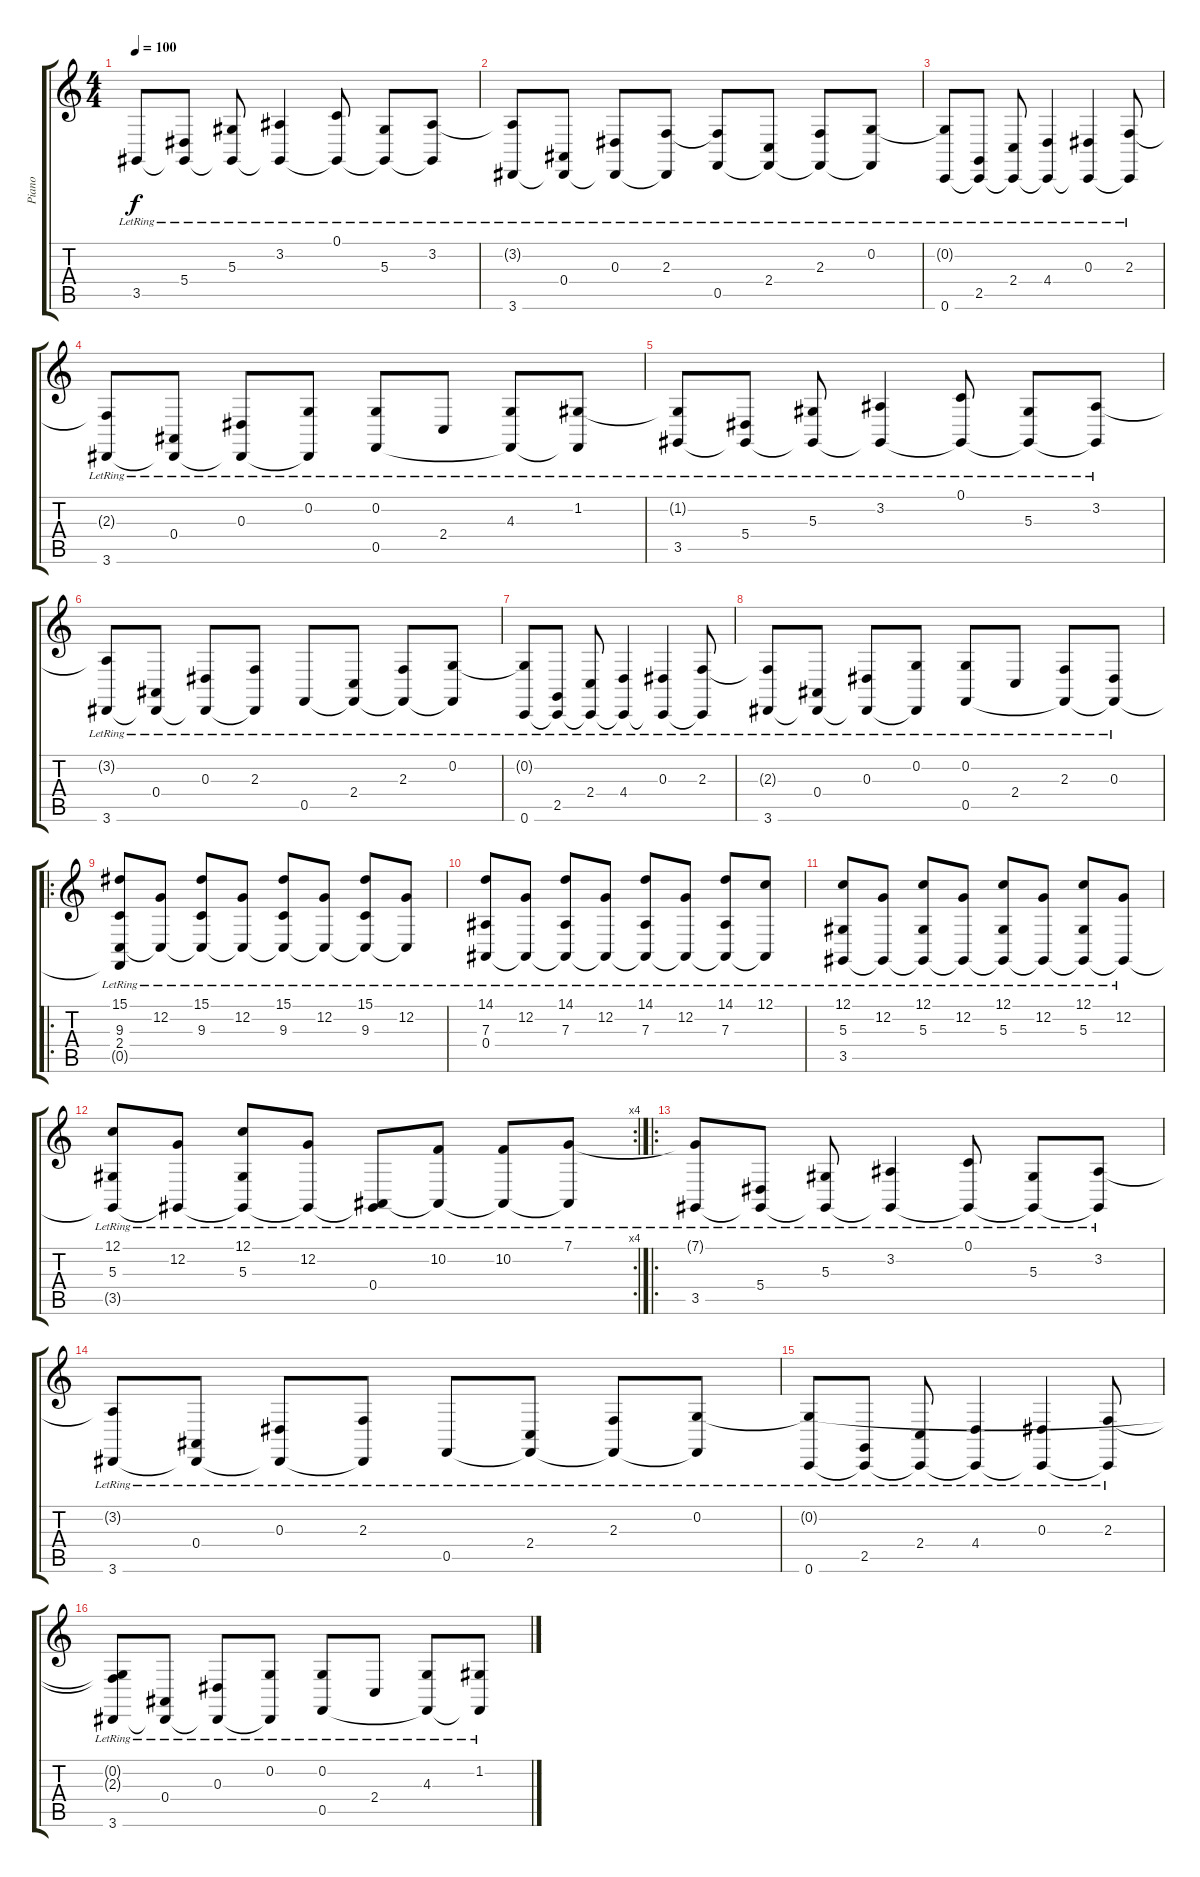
\track ("Piano" "Piano") {instrument brightacousticpiano}
\staff {score tabs}
\tuning (C4 G3 Eb3 Bb2 F2 C2) {hide}
\ts (4 4)
\tempo 100
\clef g2
\ks c
3.5{lr}.8{dy f instrument brightacousticpiano} (5.4{lr} 3.5{t}).8 (5.3{lr} 3.5{t}).8 (3.2{lr} 3.5{t}).4 (0.1{lr} 3.5{t}).8 (5.3{lr} 3.5{t}).8 (3.2{lr} 3.5{t}).8 |
(3.2{t} 3.6{lr}).8 (0.4{lr} 3.6{t}).8 (0.3{lr} 3.6{t}).8 (2.3{lr} 3.6{t}).8 (2.3{t} 0.5{lr}).8 (2.4{lr} 0.5{t}).8 (2.3{lr} 0.5{t}).8 (0.2{lr} 0.5{t}).8 |
(0.2{t} 0.6{lr}).8 (2.5{lr} 0.6{t}).8 (2.4{lr} 0.6{t}).8 (4.4{lr} 0.6{t}).4 (0.3{lr} 0.6{t}).4 (2.3{lr} 0.6{t}).8 |
(2.3{t} 3.6{lr}).8 (0.4{lr} 3.6{t}).8 (0.3{lr} 3.6{t}).8 (0.2{lr} 3.6{t}).8 (0.2{lr} 0.5{lr}).8 2.4{lr}.8 (4.3{lr} 0.5{t}).8 (1.2{lr} 0.5{t}).8 |
(1.2{t} 3.5{lr}).8 (5.4{lr} 3.5{t}).8 (5.3{lr} 3.5{t}).8 (3.2{lr} 3.5{t}).4 (0.1{lr} 3.5{t}).8 (5.3{lr} 3.5{t}).8 (3.2{lr} 3.5{t}).8 |
(3.2{t} 3.6{lr}).8 (0.4{lr} 3.6{t}).8 (0.3{lr} 3.6{t}).8 (2.3{lr} 3.6{t}).8 0.5{lr}.8 (2.4{lr} 0.5{t}).8 (2.3{lr} 0.5{t}).8 (0.2{lr} 0.5{t}).8 |
(0.2{t} 0.6{lr}).8 (2.5{lr} 0.6{t}).8 (2.4{lr} 0.6{t}).8 (4.4{lr} 0.6{t}).4 (0.3{lr} 0.6{t}).4 (2.3{lr} 0.6{t}).8 |
(2.3{t} 3.6{lr}).8 (0.4{lr} 3.6{t}).8 (0.3{lr} 3.6{t}).8 (0.2{lr} 3.6{t}).8 (0.2{lr} 0.5{lr}).8 2.4{lr}.8 (2.3{lr} 0.5{t}).8 (0.3{lr} 0.5{t}).8 |
\ro
(15.1{lr} 9.3{lr} 2.4{lr} 0.5{t}).8 (12.2{lr} 2.4{t}).8 (15.1{lr} 9.3{lr} 2.4{t}).8 (12.2{lr} 2.4{t}).8 (15.1{lr} 9.3{lr} 2.4{t}).8 (12.2{lr} 2.4{t}).8 (15.1{lr} 9.3{lr} 2.4{t}).8 (12.2{lr} 2.4{t}).8 |
(14.1{lr} 7.3{lr} 0.4{lr}).8 (12.2{lr} 0.4{t}).8 (14.1{lr} 7.3{lr} 0.4{t}).8 (12.2{lr} 0.4{t}).8 (14.1{lr} 7.3{lr} 0.4{t}).8 (12.2{lr} 0.4{t}).8 (14.1{lr} 7.3{lr} 0.4{t}).8 (12.1{lr} 0.4{t}).8 |
(12.1{lr} 5.3{lr} 3.5{lr}).8 (12.2{lr} 3.5{t}).8 (12.1{lr} 5.3{lr} 3.5{t}).8 (12.2{lr} 3.5{t}).8 (12.1{lr} 5.3{lr} 3.5{t}).8 (12.2{lr} 3.5{t}).8 (12.1{lr} 5.3{lr} 3.5{t}).8 (12.2{lr} 3.5{t}).8 |
\rc 4
(12.1{lr} 5.3{lr} 3.5{t}).8 (12.2{lr} 3.5{t}).8 (12.1{lr} 5.3{lr} 3.5{t}).8 (12.2{lr} 3.5{t}).8 (0.4{lr} 3.5{t}).8 (10.2{lr} 0.4{t}).8 (10.2{lr} 0.4{t}).8 (7.1{lr} 0.4{t}).8 |
\ro
(7.1{t} 3.5{lr}).8 (5.4{lr} 3.5{t}).8 (5.3{lr} 3.5{t}).8 (3.2{lr} 3.5{t}).4 (0.1{lr} 3.5{t}).8 (5.3{lr} 3.5{t}).8 (3.2{lr} 3.5{t}).8 |
(3.2{t} 3.6{lr}).8 (0.4{lr} 3.6{t}).8 (0.3{lr} 3.6{t}).8 (2.3{lr} 3.6{t}).8 0.5{lr}.8 (2.4{lr} 0.5{t}).8 (2.3{lr} 0.5{t}).8 (0.2{lr} 0.5{t}).8 |
(0.2{t} 0.6{lr}).8 (2.5{lr} 0.6{t}).8 (2.4{lr} 0.6{t}).8 (4.4{lr} 0.6{t}).4 (0.3{lr} 0.6{t}).4 (2.3{lr} 0.6{t}).8 |
(0.2{t} 2.3{t} 3.6{lr}).8 (0.4{lr} 3.6{t}).8 (0.3{lr} 3.6{t}).8 (0.2{lr} 3.6{t}).8 (0.2{lr} 0.5{lr}).8 2.4{lr}.8 (4.3{lr} 0.5{t}).8 (1.2{lr} 0.5{t}).8
